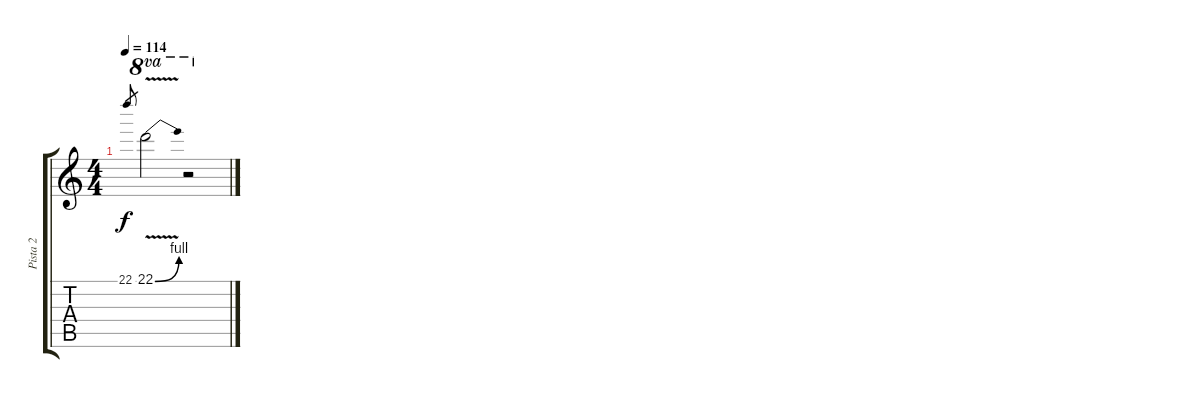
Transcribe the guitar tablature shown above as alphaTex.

\track ("Pista 2" "Pista 2") {instrument overdrivenguitar}
\staff {score tabs}
\tuning (E4 B3 G3 D3 A2 E2) {hide}
\ts (4 4)
\tempo 114
\clef g2
\ks c
22.1.8{gr dy f} 22.1{be (bend 0 0 60 4) v}.2{ot 8va} r.2{ot 8va}
